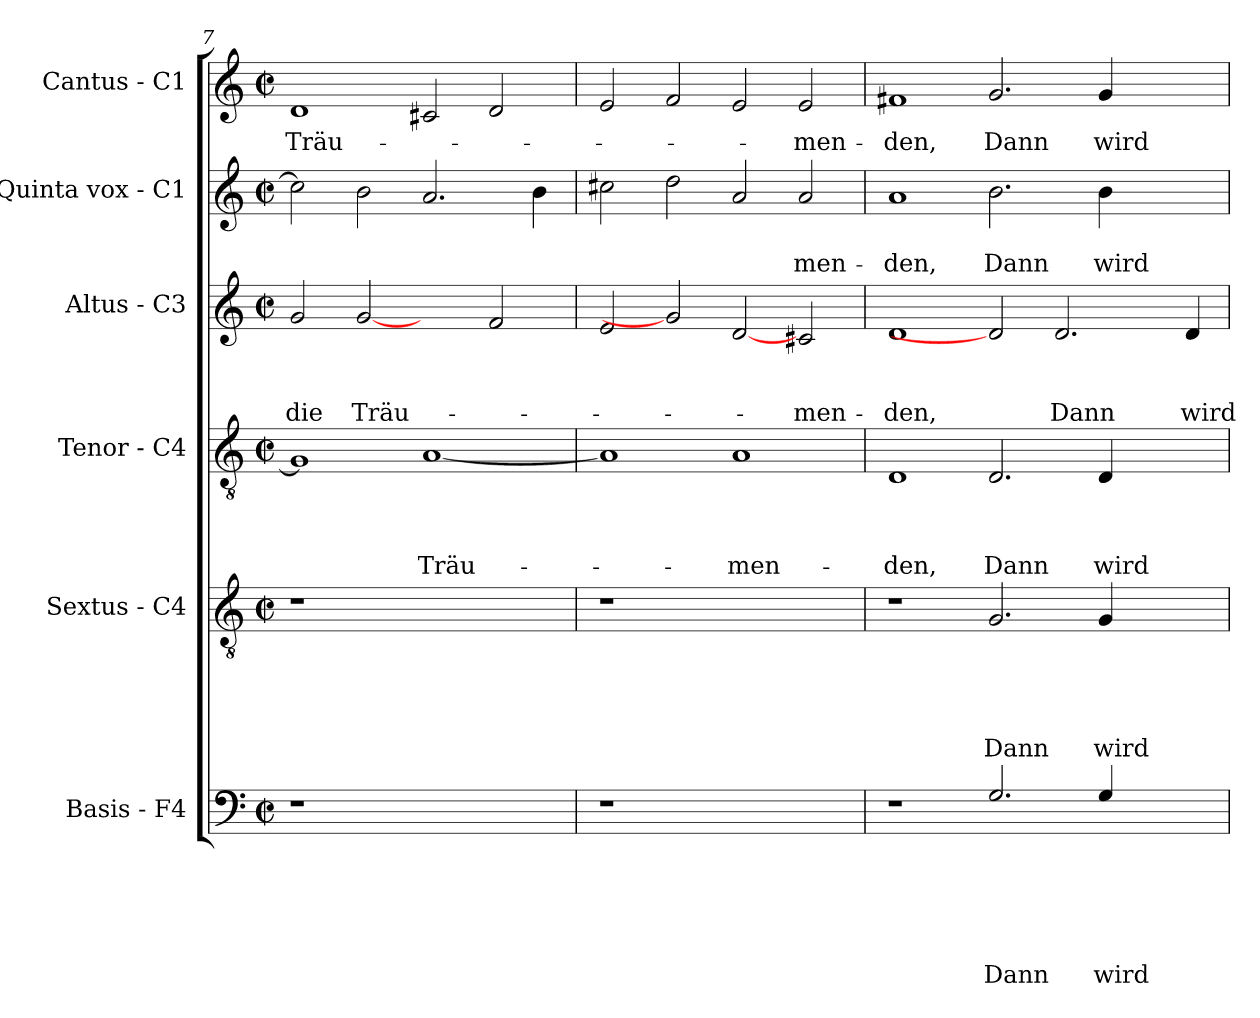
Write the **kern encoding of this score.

**kern	**text	**text	**text	**text	**text	**text	**kern	**text	**text	**text	**text	**text	**kern	**text	**text	**text	**text	**kern	**text	**text	**text	**kern	**text	**text	**kern	**text
*part6	*part6	*part6	*part6	*part6	*part6	*part6	*part5	*part5	*part5	*part5	*part5	*part5	*part4	*part4	*part4	*part4	*part4	*part3	*part3	*part3	*part3	*part2	*part2	*part2	*part1	*part1
*staff6	*staff6	*staff6	*staff6	*staff6	*staff6	*staff6	*staff5	*staff5	*staff5	*staff5	*staff5	*staff5	*staff4	*staff4	*staff4	*staff4	*staff4	*staff3	*staff3	*staff3	*staff3	*staff2	*staff2	*staff2	*staff1	*staff1
*I"Basis - F4	*	*	*	*	*	*	*I"Sextus - C4	*	*	*	*	*	*I"Tenor - C4	*	*	*	*	*I"Altus - C3	*	*	*	*I"Quinta vox - C1	*	*	*I"Cantus - C1	*
*clefF4	*	*	*	*	*	*	*clefGv2	*	*	*	*	*	*clefGv2	*	*	*	*	*clefG2	*	*	*	*clefG2	*	*	*clefG2	*
*ITrd8c14	*	*	*	*	*	*	*	*	*	*	*	*	*	*	*	*	*	*	*	*	*	*	*	*	*	*
*k[]	*	*	*	*	*	*	*k[]	*	*	*	*	*	*k[]	*	*	*	*	*k[]	*	*	*	*k[]	*	*	*k[]	*
*C:	*	*	*	*	*	*	*C:	*	*	*	*	*	*C:	*	*	*	*	*C:	*	*	*	*C:	*	*	*C:	*
*M2/2	*	*	*	*	*	*	*M2/2	*	*	*	*	*	*M2/2	*	*	*	*	*M2/2	*	*	*	*M2/2	*	*	*M2/2	*
*met(c|)	*	*	*	*	*	*	*met(c|)	*	*	*	*	*	*met(c|)	*	*	*	*	*met(c|)	*	*	*	*met(c|)	*	*	*met(c|)	*
=7	=7	=7	=7	=7	=7	=7	=7	=7	=7	=7	=7	=7	=7	=7	=7	=7	=7	=7	=7	=7	=7	=7	=7	=7	=7	=7
!	!	!	!	!	!	!	!	!	!	!	!	!	!	!	!	!	!	!	!	!	!LO:LY:b	!	!	!	!	!LO:LY:b
1r	.	.	.	.	.	.	1r	.	.	.	.	.	1G]	.	.	.	.	2g/	.	.	die	2cc\]	.	.	1d	Träu-
!	!	!	!	!	!	!	!	!	!	!	!	!	!	!	!	!	!	!	!	!	!LO:LY:b	!	!	!	!	!
.	.	.	.	.	.	.	.	.	.	.	.	.	.	.	.	.	.	[2g	.	.	Träu-	2b\	.	.	.	.
!	!	!	!	!	!	!	!	!	!	!	!	!	!	!	!	!	!LO:LY:b	!	!	!	!	!	!	!	!	!
1ryy	.	.	.	.	.	.	1ryy	.	.	.	.	.	[1A	.	.	.	Träu-	2ryy	.	.	.	2.a/	.	.	2c#X/	.
.	.	.	.	.	.	.	.	.	.	.	.	.	.	.	.	.	.	2f/	.	.	.	.	.	.	2d/	.
.	.	.	.	.	.	.	.	.	.	.	.	.	.	.	.	.	.	.	.	.	.	4b\	.	.	.	.
=8	=8	=8	=8	=8	=8	=8	=8	=8	=8	=8	=8	=8	=8	=8	=8	=8	=8	=8	=8	=8	=8	=8	=8	=8	=8	=8
1r	.	.	.	.	.	.	1r	.	.	.	.	.	1A]	.	.	.	.	2e/	.	.	.	2cc#X\	.	.	2e/	.
.	.	.	.	.	.	.	.	.	.	.	.	.	.	.	.	.	.	2g]	.	.	.	2dd\	.	.	2f/	.
!	!	!	!	!	!	!	!	!	!	!	!	!	!	!	!	!	!LO:LY:b	!	!	!	!	!	!	!	!	!
1ryy	.	.	.	.	.	.	1ryy	.	.	.	.	.	1A	.	.	.	-men-	[2d	.	.	.	2a/	.	.	2e/	.
!	!	!	!	!	!	!	!	!	!	!	!	!	!	!	!	!	!	!	!	!	!LO:LY:b	!	!	!LO:LY:b	!	!LO:LY:b
.	.	.	.	.	.	.	.	.	.	.	.	.	.	.	.	.	.	2c#X/	.	.	-men-	2a/	.	-men-	2e/	-men-
=9	=9	=9	=9	=9	=9	=9	=9	=9	=9	=9	=9	=9	=9	=9	=9	=9	=9	=9	=9	=9	=9	=9	=9	=9	=9	=9
!	!	!	!	!	!	!	!	!	!	!	!	!	!	!	!	!	!LO:LY:b	!	!	!	!LO:LY:b	!	!	!LO:LY:b	!	!LO:LY:b
1r	.	.	.	.	.	.	1r	.	.	.	.	.	1D	.	.	.	-den,	1d	.	.	-den,	1a	.	-den,	1f#X	-den,
!	!	!	!	!	!	!LO:LY:b	!	!	!	!	!	!LO:LY:b	!	!	!	!	!LO:LY:b	!	!	!	!	!	!	!LO:LY:b	!	!LO:LY:b
2.GG/	.	.	.	.	.	Dann	2.G/	.	.	.	.	Dann	2.D/	.	.	.	Dann	2d]	.	.	.	2.b\	.	Dann	2.g/	Dann
!	!	!	!	!	!	!	!	!	!	!	!	!	!	!	!	!	!	!	!	!	!LO:LY:b	!	!	!	!	!
.	.	.	.	.	.	.	.	.	.	.	.	.	.	.	.	.	.	2.d/	.	.	Dann	.	.	.	.	.
!	!	!	!	!	!	!LO:LY:b	!	!	!	!	!	!LO:LY:b	!	!	!	!	!LO:LY:b	!	!	!	!	!	!	!LO:LY:b	!	!LO:LY:b
4GG/	.	.	.	.	.	wird	4G/	.	.	.	.	wird	4D/	.	.	.	wird	.	.	.	.	4b\	.	wird	4g/	wird
2ryy	.	.	.	.	.	.	2ryy	.	.	.	.	.	2ryy	.	.	.	.	.	.	.	.	2ryy	.	.	2ryy	.
!	!	!	!	!	!	!	!	!	!	!	!	!	!	!	!	!	!	!	!	!	!LO:LY:b	!	!	!	!	!
.	.	.	.	.	.	.	.	.	.	.	.	.	.	.	.	.	.	4d/	.	.	wird	.	.	.	.	.
=	=	=	=	=	=	=	=	=	=	=	=	=	=	=	=	=	=	=	=	=	=	=	=	=	=	=
*-	*-	*-	*-	*-	*-	*-	*-	*-	*-	*-	*-	*-	*-	*-	*-	*-	*-	*-	*-	*-	*-	*-	*-	*-	*-	*-
